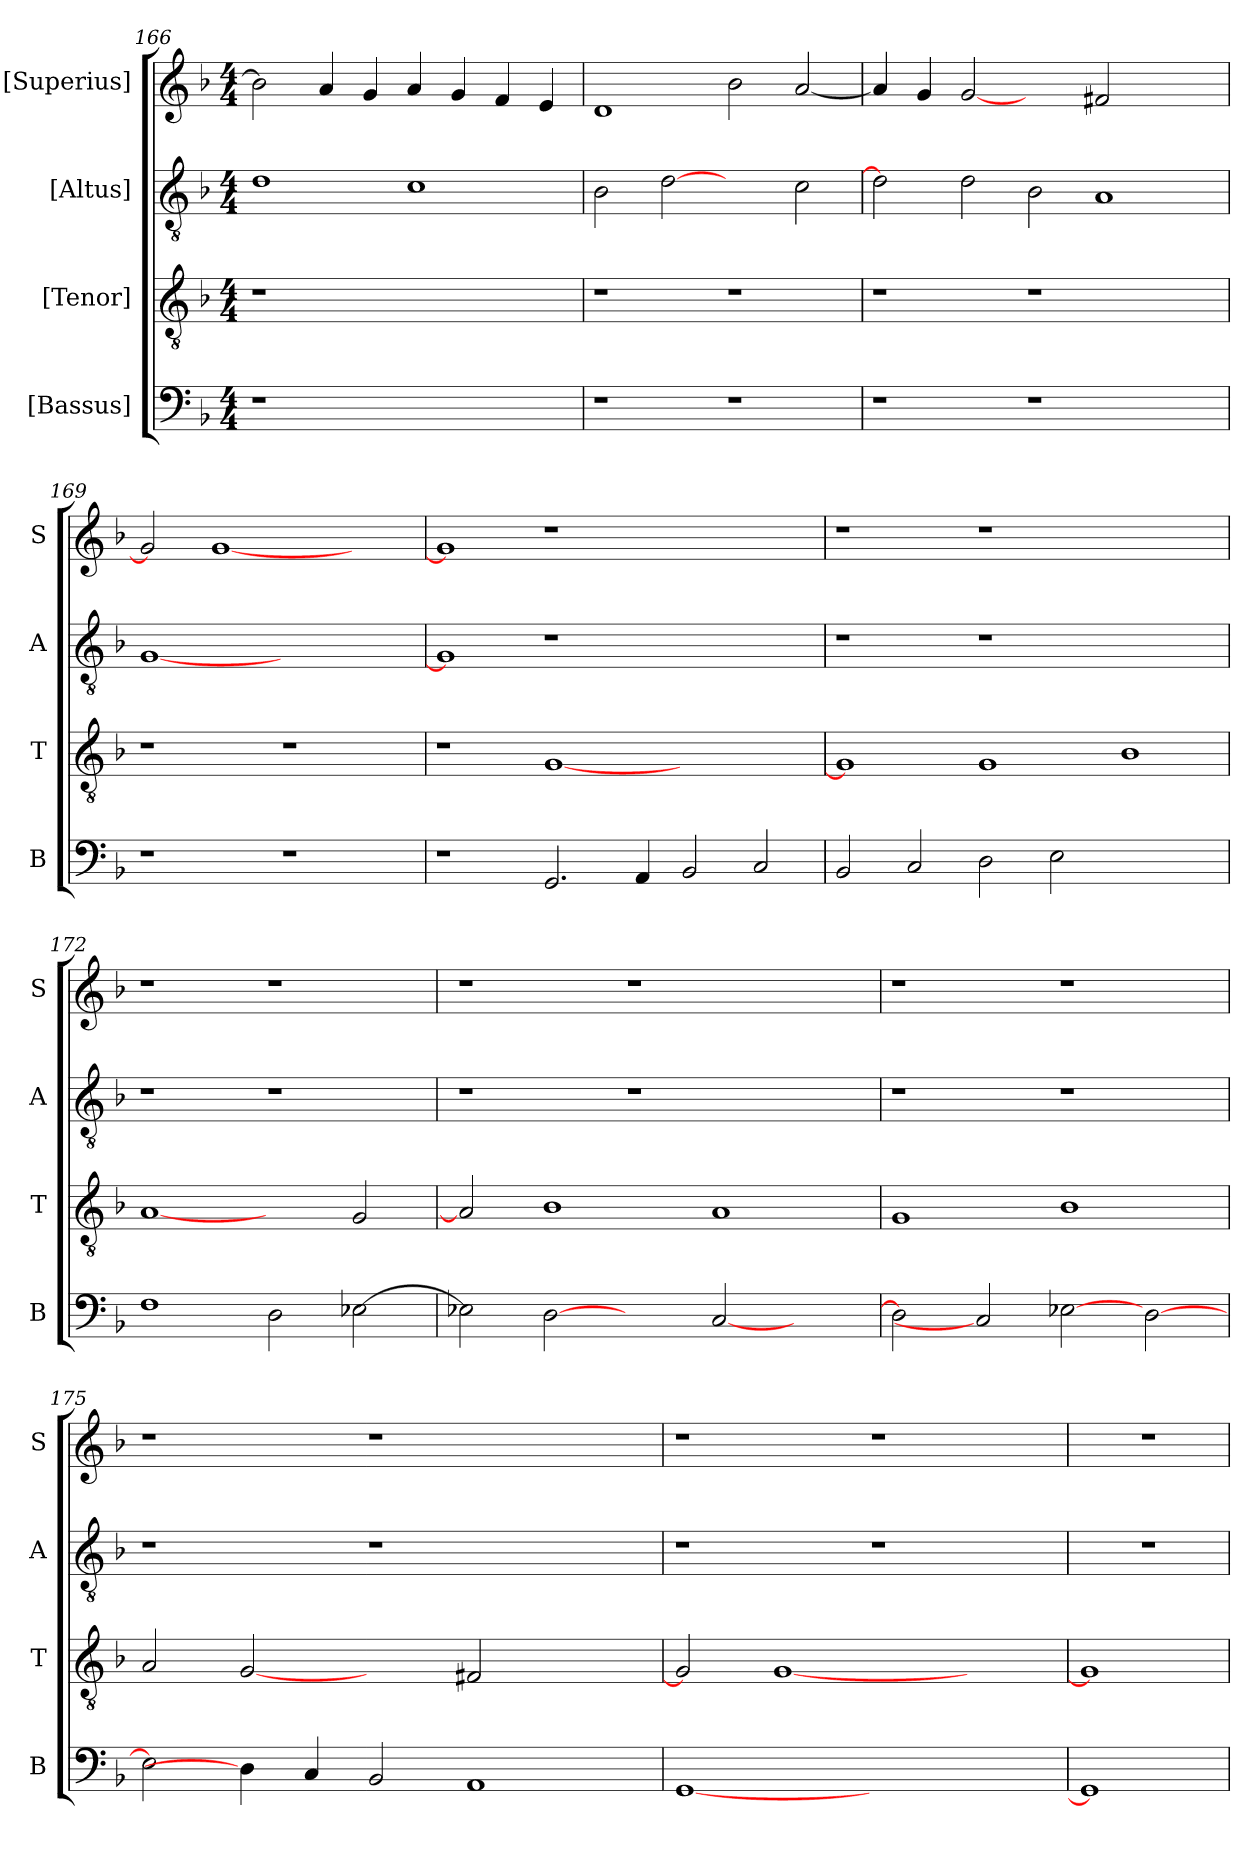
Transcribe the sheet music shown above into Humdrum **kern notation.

**kern	**kern	**kern	**kern
*part4	*part3	*part2	*part1
*staff4	*staff3	*staff2	*staff1
*I"[Bassus]	*I"[Tenor]	*I"[Altus]	*I"[Superius]
*I'B	*I'T	*I'A	*I'S
*clefF4	*clefGv2	*clefGv2	*clefG2
*k[b-]	*k[b-]	*k[b-]	*k[b-]
*M4/4	*M4/4	*M4/4	*M4/4
=166	=166	=166	=166
1r	1r	1d	2b-]
.	.	.	4a
.	.	.	4g
1ryy	1ryy	1c	4a
.	.	.	4g
.	.	.	4f
.	.	.	4e
=167	=167	=167	=167
1r	1r	2B-	1d
.	.	[2d	.
1r	1r	2ryy	2b-
.	.	2c	[2a
=168	=168	=168	=168
1r	1r	2d]	4a]
.	.	.	4g
.	.	2d	[2g
1r	1r	2B-	2ryy
.	.	1A	2f#X
2ryy	2ryy	.	2ryy
=169	=169	=169	=169
1r	1r	[1G	2g]
.	.	.	[1g
1r	1r	1ryy	.
.	.	.	2ryy
=170	=170	=170	=170
1r	1r	1G]	1g]
2.GG	[1G	1r	1r
4AA	.	.	.
2BB-	1ryy	1ryy	1ryy
2C	.	.	.
=171	=171	=171	=171
2BB-	1G]	1r	1r
2C	.	.	.
2D	1G	1r	1r
2E	.	.	.
1ryy	1B-	1ryy	1ryy
=172	=172	=172	=172
1F	[1A	1r	1r
2D	2ryy	1r	1r
[2E-X	2G	.	.
=173	=173	=173	=173
2E-X]	2A]	1r	1r
[2D	1B-	.	.
2ryy	.	1r	1r
[2C	1A	.	.
2ryy	.	2ryy	2ryy
=174	=174	=174	=174
2D]	1G	1r	1r
2C]	.	.	.
[2E-X	1B-	1r	1r
[2D	.	.	.
=175	=175	=175	=175
2E-]	2A	1r	1r
4D]	[2G	.	.
4C	.	.	.
2BB-	2ryy	1r	1r
1AA	2F#X	.	.
.	2ryy	2ryy	2ryy
=176	=176	=176	=176
[1GG	2G]	1r	1r
.	[1G	.	.
1ryy	.	1r	1r
.	2ryy	.	.
=177	=177	=177	=177
1GG]	1G]	1r	1r
=	=	=	=
*-	*-	*-	*-
